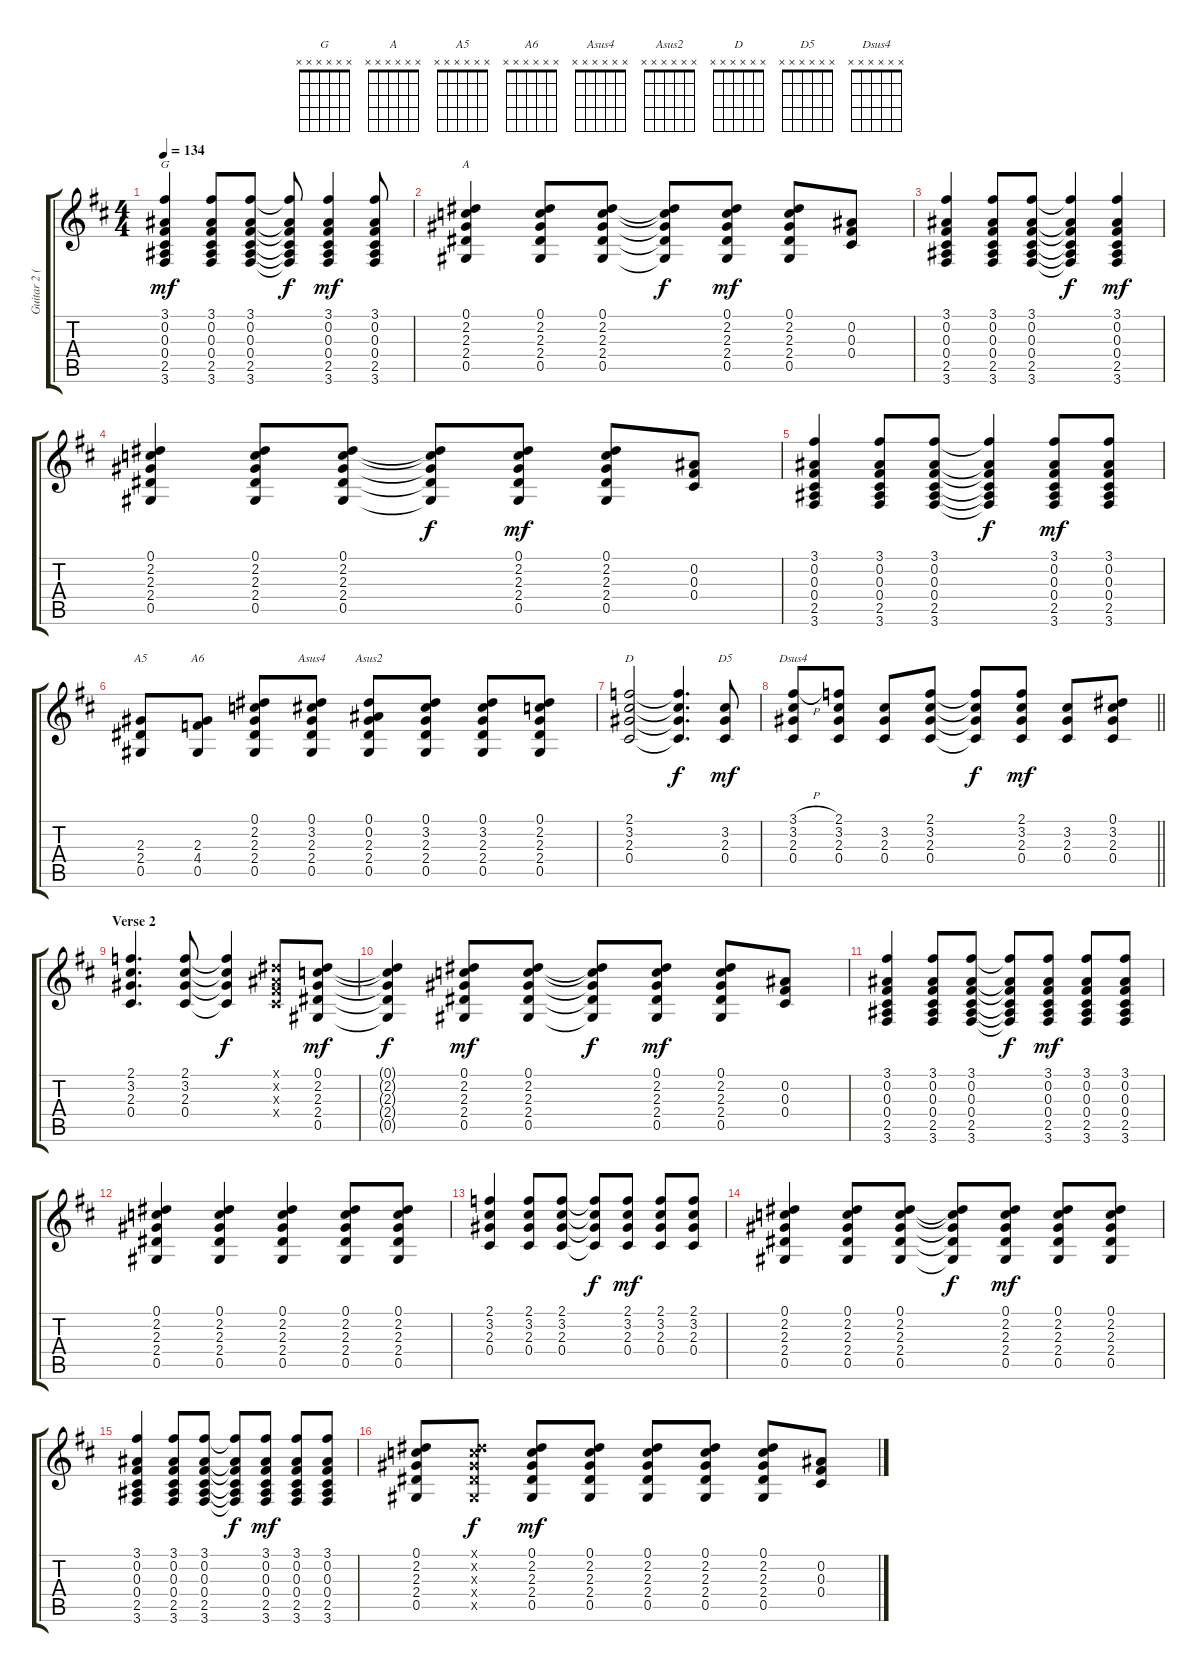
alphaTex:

\track ("Guitar 2 (Izzy)" "Guitar 2 (") {instrument acousticguitarsteel}
\staff {score tabs}
\tuning (Eb4 Bb3 Gb3 Db3 Ab2 Eb2) {hide}
\chord ("G" x x x x x x)
\chord ("A" x x x x x x)
\chord ("A5" x x x x x x)
\chord ("A6" x x x x x x)
\chord ("Asus4" x x x x x x)
\chord ("Asus2" x x x x x x)
\chord ("D" x x x x x x)
\chord ("D5" x x x x x x)
\chord ("Dsus4" x x x x x x)
\ts (4 4)
\tempo 134
\clef g2
\ks d
(3.1 0.2 0.3 0.4 2.5 3.6).4{ch "G" dy mf} (3.1 0.2 0.3 0.4 2.5 3.6).8 (3.1 0.2 0.3 0.4 2.5 3.6).8 (3.1{t} 0.2{t} 0.3{t} 0.4{t} 2.5{t} 3.6{t}).8{dy f} (3.1 0.2 0.3 0.4 2.5 3.6).4{dy mf} (3.1 0.2 0.3 0.4 2.5 3.6).8 |
(0.1 2.2 2.3 2.4 0.5).4{ch "A"} (0.1 2.2 2.3 2.4 0.5).8 (0.1 2.2 2.3 2.4 0.5).8 (0.1{t} 2.2{t} 2.3{t} 2.4{t} 0.5{t}).8{dy f} (0.1 2.2 2.3 2.4 0.5).8{dy mf} (0.1 2.2 2.3 2.4 0.5).8 (0.2 0.3 0.4).8 |
(3.1 0.2 0.3 0.4 2.5 3.6).4 (3.1 0.2 0.3 0.4 2.5 3.6).8 (3.1 0.2 0.3 0.4 2.5 3.6).8 (3.1{t} 0.2{t} 0.3{t} 0.4{t} 2.5{t} 3.6{t}).4{dy f} (3.1 0.2 0.3 0.4 2.5 3.6).4{dy mf} |
(0.1 2.2 2.3 2.4 0.5).4 (0.1 2.2 2.3 2.4 0.5).8 (0.1 2.2 2.3 2.4 0.5).8 (0.1{t} 2.2{t} 2.3{t} 2.4{t} 0.5{t}).8{dy f} (0.1 2.2 2.3 2.4 0.5).8{dy mf} (0.1 2.2 2.3 2.4 0.5).8 (0.2 0.3 0.4).8 |
(3.1 0.2 0.3 0.4 2.5 3.6).4 (3.1 0.2 0.3 0.4 2.5 3.6).8 (3.1 0.2 0.3 0.4 2.5 3.6).8 (3.1{t} 0.2{t} 0.3{t} 0.4{t} 2.5{t} 3.6{t}).4{dy f} (3.1 0.2 0.3 0.4 2.5 3.6).8{dy mf} (3.1 0.2 0.3 0.4 2.5 3.6).8 |
(2.3 2.4 0.5).8{ch "A5"} (2.3 4.4 0.5).8{ch "A6"} (0.1 2.2 2.3 2.4 0.5).8 (0.1 3.2 2.3 2.4 0.5).8{ch "Asus4"} (0.1 0.2 2.3 2.4 0.5).8{ch "Asus2"} (0.1 3.2 2.3 2.4 0.5).8 (0.1 3.2 2.3 2.4 0.5).8 (0.1 2.2 2.3 2.4 0.5).8 |
(2.1 3.2 2.3 0.4).2{ch "D"} (2.1{t} 3.2{t} 2.3{t} 0.4{t}).4{d dy f} (3.2 2.3 0.4).8{ch "D5" dy mf} |
\barLineRight lightlight
(3.1{h} 3.2 2.3 0.4).8{ch "Dsus4"} (2.1 3.2 2.3 0.4).8 (3.2 2.3 0.4).8 (2.1 3.2 2.3 0.4).8 (2.1{t} 3.2{t} 2.3{t} 0.4{t}).8{dy f} (2.1 3.2 2.3 0.4).8{dy mf} (3.2 2.3 0.4).8 (0.1 3.2 2.3 0.4).8 |
\section ("" "Verse 2")
(2.1 3.2 2.3 0.4).4{d} (2.1 3.2 2.3 0.4).8 (2.1{t} 3.2{t} 2.3{t} 0.4{t}).4{dy f} (0.1{x} 0.2{x} 0.3{x} 0.4{x}).8 (0.1 2.2 2.3 2.4 0.5).8{dy mf} |
(0.1{t} 2.2{t} 2.3{t} 2.4{t} 0.5{t}).4{dy f} (0.1 2.2 2.3 2.4 0.5).8{dy mf} (0.1 2.2 2.3 2.4 0.5).8 (0.1{t} 2.2{t} 2.3{t} 2.4{t} 0.5{t}).8{dy f} (0.1 2.2 2.3 2.4 0.5).8{dy mf} (0.1 2.2 2.3 2.4 0.5).8 (0.2 0.3 0.4).8 |
(3.1 0.2 0.3 0.4 2.5 3.6).4 (3.1 0.2 0.3 0.4 2.5 3.6).8 (3.1 0.2 0.3 0.4 2.5 3.6).8 (3.1{t} 0.2{t} 0.3{t} 0.4{t} 2.5{t} 3.6{t}).8{dy f} (3.1 0.2 0.3 0.4 2.5 3.6).8{dy mf} (3.1 0.2 0.3 0.4 2.5 3.6).8 (3.1 0.2 0.3 0.4 2.5 3.6).8 |
(0.1 2.2 2.3 2.4 0.5).4 (0.1 2.2 2.3 2.4 0.5).4 (0.1 2.2 2.3 2.4 0.5).4 (0.1 2.2 2.3 2.4 0.5).8 (0.1 2.2 2.3 2.4 0.5).8 |
(2.1 3.2 2.3 0.4).4 (2.1 3.2 2.3 0.4).8 (2.1 3.2 2.3 0.4).8 (2.1{t} 3.2{t} 2.3{t} 0.4{t}).8{dy f} (2.1 3.2 2.3 0.4).8{dy mf} (2.1 3.2 2.3 0.4).8 (2.1 3.2 2.3 0.4).8 |
(0.1 2.2 2.3 2.4 0.5).4 (0.1 2.2 2.3 2.4 0.5).8 (0.1 2.2 2.3 2.4 0.5).8 (0.1{t} 2.2{t} 2.3{t} 2.4{t} 0.5{t}).8{dy f} (0.1 2.2 2.3 2.4 0.5).8{dy mf} (0.1 2.2 2.3 2.4 0.5).8 (0.1 2.2 2.3 2.4 0.5).8 |
(3.1 0.2 0.3 0.4 2.5 3.6).4 (3.1 0.2 0.3 0.4 2.5 3.6).8 (3.1 0.2 0.3 0.4 2.5 3.6).8 (3.1{t} 0.2{t} 0.3{t} 0.4{t} 2.5{t} 3.6{t}).8{dy f} (3.1 0.2 0.3 0.4 2.5 3.6).8{dy mf} (3.1 0.2 0.3 0.4 2.5 3.6).8 (3.1 0.2 0.3 0.4 2.5 3.6).8 |
(0.1 2.2 2.3 2.4 0.5).8 (0.1{x} 2.2{x} 2.3{x} 2.4{x} 0.5{x}).8{dy f} (0.1 2.2 2.3 2.4 0.5).8{dy mf} (0.1 2.2 2.3 2.4 0.5).8 (0.1 2.2 2.3 2.4 0.5).8 (0.1 2.2 2.3 2.4 0.5).8 (0.1 2.2 2.3 2.4 0.5).8 (0.2 0.3 0.4).8
